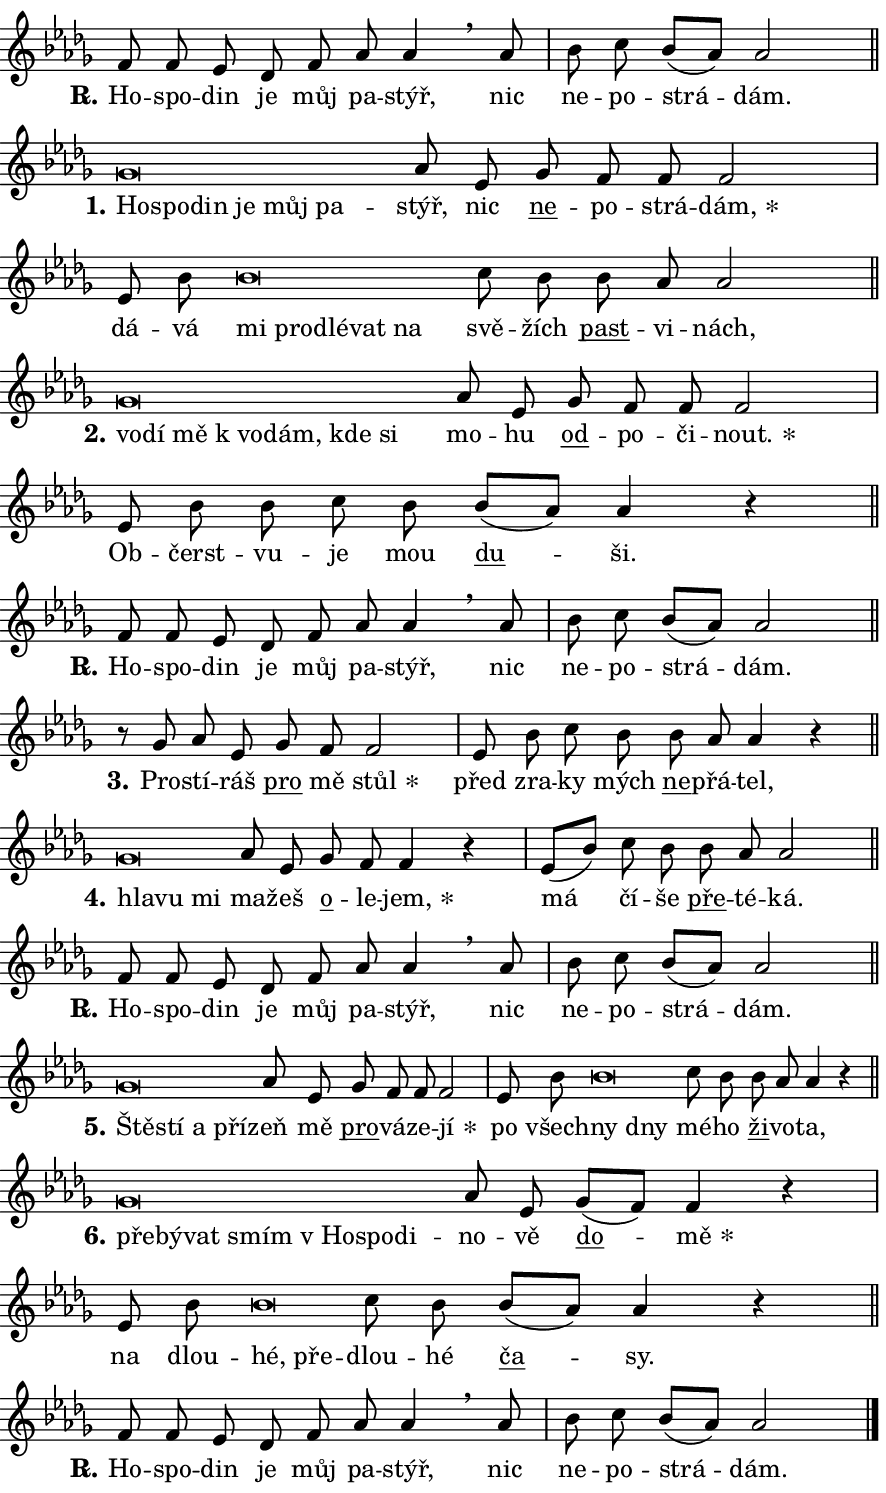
\version "2.24.0"
\header { tagline = "" }
\paper {
  indent = 0\cm
  top-margin = 0\cm
  right-margin = 0.13\cm % to fit lyric hyphens
  bottom-margin = 0\cm
  left-margin = 0\cm
  paper-width = 15\cm
  page-breaking = #ly:one-page-breaking
  system-system-spacing.basic-distance = #11
  score-system-spacing.basic-distance = #11
  ragged-last = ##f
}


%% Author: Thomas Morley
%% https://lists.gnu.org/archive/html/lilypond-user/2020-05/msg00002.html
#(define (line-position grob)
"Returns position of @var[grob} in current system:
   @code{'start}, if at first time-step
   @code{'end}, if at last time-step
   @code{'middle} otherwise
"
  (let* ((col (ly:item-get-column grob))
         (ln (ly:grob-object col 'left-neighbor))
         (rn (ly:grob-object col 'right-neighbor))
         (col-to-check-left (if (ly:grob? ln) ln col))
         (col-to-check-right (if (ly:grob? rn) rn col))
         (break-dir-left
           (and
             (ly:grob-property col-to-check-left 'non-musical #f)
             (ly:item-break-dir col-to-check-left)))
         (break-dir-right
           (and
             (ly:grob-property col-to-check-right 'non-musical #f)
             (ly:item-break-dir col-to-check-right))))
        (cond ((eqv? 1 break-dir-left) 'start)
              ((eqv? -1 break-dir-right) 'end)
              (else 'middle))))

#(define (tranparent-at-line-position vctor)
  (lambda (grob)
  "Relying on @code{line-position} select the relevant enry from @var{vctor}.
Used to determine transparency,"
    (case (line-position grob)
      ((end) (not (vector-ref vctor 0)))
      ((middle) (not (vector-ref vctor 1)))
      ((start) (not (vector-ref vctor 2))))))

noteHeadBreakVisibility =
#(define-music-function (break-visibility)(vector?)
"Makes @code{NoteHead}s transparent relying on @var{break-visibility}"
#{
  \override NoteHead.transparent =
    #(tranparent-at-line-position break-visibility)
#})

#(define delete-ledgers-for-transparent-note-heads
  (lambda (grob)
    "Reads whether a @code{NoteHead} is transparent.
If so this @code{NoteHead} is removed from @code{'note-heads} from
@var{grob}, which is supposed to be @code{LedgerLineSpanner}.
As a result ledgers are not printed for this @code{NoteHead}"
    (let* ((nhds-array (ly:grob-object grob 'note-heads))
           (nhds-list
             (if (ly:grob-array? nhds-array)
                 (ly:grob-array->list nhds-array)
                 '()))
           ;; Relies on the transparent-property being done before
           ;; Staff.LedgerLineSpanner.after-line-breaking is executed.
           ;; This is fragile ...
           (to-keep
             (remove
               (lambda (nhd)
                 (ly:grob-property nhd 'transparent #f))
               nhds-list)))
      ;; TODO find a better method to iterate over grob-arrays, similiar
      ;; to filter/remove etc for lists
      ;; For now rebuilt from scratch
      (set! (ly:grob-object grob 'note-heads)  '())
      (for-each
        (lambda (nhd)
          (ly:pointer-group-interface::add-grob grob 'note-heads nhd))
        to-keep))))

squashNotes = {
  \override NoteHead.X-extent = #'(-0.2 . 0.2)
  \override NoteHead.Y-extent = #'(-0.75 . 0)
  \override NoteHead.stencil =
    #(lambda (grob)
       (let ((pos (ly:grob-property grob 'staff-position)))
         (begin
           (if (< pos -7) (display "ERROR: Lower brevis then expected\n") (display ""))
           (if (<= pos -6) ly:text-interface::print ly:note-head::print))))
}
unSquashNotes = {
  \revert NoteHead.X-extent
  \revert NoteHead.Y-extent
  \revert NoteHead.stencil
}

hideNotes = \noteHeadBreakVisibility #begin-of-line-visible
unHideNotes = \noteHeadBreakVisibility #all-visible

% work-around for resetting accidentals
% https://lilypond.org/doc/v2.23/Documentation/notation/displaying-rhythms#unmetered-music
cadenzaMeasure = {
  \cadenzaOff
  \partial 1024 s1024
  \cadenzaOn
}

#(define-markup-command (accent layout props text) (markup?)
  "Underline accented syllable"
  (interpret-markup layout props
    #{\markup \override #'(offset . 4.3) \underline { #text }#}))

responsum = \markup \concat {
  "R" \hspace #-1.05 \path #0.1 #'((moveto 0 0.07) (lineto 0.9 0.8)) \hspace #0.05 "."
}

spaceSize = #0.6828661417322834 % exact space size for TeX Gyre Schola

\layout {
  \context {
    \Staff
    \remove "Time_signature_engraver"
    \override LedgerLineSpanner.after-line-breaking = #delete-ledgers-for-transparent-note-heads
  }
  \context {
    \Lyrics {
      \override LyricSpace.minimum-distance = \spaceSize
      \override LyricText.font-name = #"TeX Gyre Schola"
      \override LyricText.font-size = 1
      \override StanzaNumber.font-name = #"TeX Gyre Schola Bold"
      \override StanzaNumber.font-size = 1
    }
  }
  \context {
    \Score 
    \override NoteHead.text =
      #(lambda (grob) 
        (let ((pos (ly:grob-property grob 'staff-position)))
          #{\markup {
            \combine
              \halign #-0.55 \raise #(if (= pos -6) 0 0.5) \override #'(thickness . 2) \draw-line #'(3.2 . 0)
              \musicglyph "noteheads.sM1"
          }#}))
  }
}

% magnetic-lyrics.ily
%
%   written by
%     Jean Abou Samra <jean@abou-samra.fr>
%     Werner Lemberg <wl@gnu.org>
%
%   adapted by
%     Jiri Hon <jiri.hon@gmail.com>
%
% Version 2022-Apr-15

% https://www.mail-archive.com/lilypond-user@gnu.org/msg149350.html

#(define (Left_hyphen_pointer_engraver context)
   "Collect syllable-hyphen-syllable occurrences in lyrics and store
them in properties.  This engraver only looks to the left.  For
example, if the lyrics input is @code{foo -- bar}, it does the
following.

@itemize @bullet
@item
Set the @code{text} property of the @code{LyricHyphen} grob between
@q{foo} and @q{bar} to @code{foo}.

@item
Set the @code{left-hyphen} property of the @code{LyricText} grob with
text @q{foo} to the @code{LyricHyphen} grob between @q{foo} and
@q{bar}.
@end itemize

Use this auxiliary engraver in combination with the
@code{lyric-@/text::@/apply-@/magnetic-@/offset!} hook."
   (let ((hyphen #f)
         (text #f))
     (make-engraver
      (acknowledgers
       ((lyric-syllable-interface engraver grob source-engraver)
        (set! text grob)))
      (end-acknowledgers
       ((lyric-hyphen-interface engraver grob source-engraver)
        ;(when (not (grob::has-interface grob 'lyric-space-interface))
          (set! hyphen grob)));)
      ((stop-translation-timestep engraver)
       (when (and text hyphen)
         (ly:grob-set-object! text 'left-hyphen hyphen))
       (set! text #f)
       (set! hyphen #f)))))

#(define (lyric-text::apply-magnetic-offset! grob)
   "If the space between two syllables is less than the value in
property @code{LyricText@/.details@/.squash-threshold}, move the right
syllable to the left so that it gets concatenated with the left
syllable.

Use this function as a hook for
@code{LyricText@/.after-@/line-@/breaking} if the
@code{Left_@/hyphen_@/pointer_@/engraver} is active."
   (let ((hyphen (ly:grob-object grob 'left-hyphen #f)))
     (when hyphen
       (let ((left-text (ly:spanner-bound hyphen LEFT)))
         (when (grob::has-interface left-text 'lyric-syllable-interface)
           (let* ((common (ly:grob-common-refpoint grob left-text X))
                  (this-x-ext (ly:grob-extent grob common X))
                  (left-x-ext
                   (begin
                     ;; Trigger magnetism for left-text.
                     (ly:grob-property left-text 'after-line-breaking)
                     (ly:grob-extent left-text common X)))
                  ;; `delta` is the gap width between two syllables.
                  (delta (- (interval-start this-x-ext)
                            (interval-end left-x-ext)))
                  (details (ly:grob-property grob 'details))
                  (threshold (assoc-get 'squash-threshold details 0.2)))
             (when (< delta threshold)
               (let* (;; We have to manipulate the input text so that
                      ;; ligatures crossing syllable boundaries are not
                      ;; disabled.  For languages based on the Latin
                      ;; script this is essentially a beautification.
                      ;; However, for non-Western scripts it can be a
                      ;; necessity.
                      (lt (ly:grob-property left-text 'text))
                      (rt (ly:grob-property grob 'text))
                      (is-space (grob::has-interface hyphen 'lyric-space-interface))
                      (space (if is-space " " ""))
                      (extra-delta (if is-space spaceSize 0))
                      ;; Append new syllable.
                      (ltrt-space (if (and (string? lt) (string? rt))
                                (string-append lt space rt)
                                (make-concat-markup (list lt space rt))))
                      ;; Right-align `ltrt` to the right side.
                      (ltrt-space-markup (grob-interpret-markup
                               grob
                               (make-translate-markup
                                (cons (interval-length this-x-ext) 0)
                                (make-right-align-markup ltrt-space)))))
                 (begin
                   ;; Don't print `left-text`.
                   (ly:grob-set-property! left-text 'stencil #f)
                   ;; Set text and stencil (which holds all collected
                   ;; syllables so far) and shift it to the left.
                   (ly:grob-set-property! grob 'text ltrt-space)
                   (ly:grob-set-property! grob 'stencil ltrt-space-markup)
                   (ly:grob-translate-axis! grob (- (- delta extra-delta)) X))))))))))


#(define (lyric-hyphen::displace-bounds-first grob)
   ;; Make very sure this callback isn't triggered too early.
   (let ((left (ly:spanner-bound grob LEFT))
         (right (ly:spanner-bound grob RIGHT)))
     (ly:grob-property left 'after-line-breaking)
     (ly:grob-property right 'after-line-breaking)
     (ly:lyric-hyphen::print grob)))

squashThreshold = #0.4

\layout {
  \context {
    \Lyrics
    \consists #Left_hyphen_pointer_engraver
    \override LyricText.after-line-breaking =
      #lyric-text::apply-magnetic-offset!
    \override LyricHyphen.stencil = #lyric-hyphen::displace-bounds-first
    \override LyricText.details.squash-threshold = \squashThreshold
    \override LyricHyphen.minimum-distance = 0
    \override LyricHyphen.minimum-length = \squashThreshold
  }
}

squashText = \override LyricText.details.squash-threshold = 9999
unSquashText = \override LyricText.details.squash-threshold = \squashThreshold

leftText = \override LyricText.self-alignment-X = #LEFT
unLeftText = \revert LyricText.self-alignment-X

starOffset = #(lambda (grob) 
                (let ((x_offset (ly:self-alignment-interface::aligned-on-x-parent grob)))
                  (if (= x_offset 0) 0 (+ x_offset 1.2))))

star = #(define-music-function (syllable)(string?)
"Append star separator at the end of a syllable"
#{
  \once \override LyricText.X-offset = #starOffset
  \lyricmode { \markup {
    #syllable
    \override #'((font-name . "TeX Gyre Schola Bold")) \hspace #0.2 \lower #0.65 \larger "*"
  } }
#})

starAccent = #(define-music-function (syllable)(string?)
"Append star separator at the end of a syllable and make accent"
#{
  \once \override LyricText.X-offset = #starOffset
  \lyricmode { \markup {
    \accent #syllable
    \override #'((font-name . "TeX Gyre Schola Bold")) \hspace #0.2 \lower #0.65 \larger "*"
  } }
#})

breath = #(define-music-function (syllable)(string?)
"Append breathing indicator at the end of a syllable"
#{
  \lyricmode { \markup { #syllable "+" } }
#})

optionalBreath = #(define-music-function (syllable)(string?)
"Append optional breathing indicator at the end of a syllable"
#{
  \lyricmode { \markup { #syllable "(+)" } }
#})


\score {
    <<
        \new Voice = "melody" { \cadenzaOn \key des \major \relative { f'8 f es des f as as4 \breathe \bar "" as8 \cadenzaMeasure \bar "|" bes c bes[( as)] as2 \cadenzaMeasure \bar "||" \break } }
        \new Lyrics \lyricsto "melody" { \lyricmode { \set stanza = \responsum
Ho -- spo -- din je můj pa -- stýř, nic ne -- po -- strá -- dám. } }
    >>
    \layout {}
}

\score {
    <<
        \new Voice = "melody" { \cadenzaOn \key des \major \relative { \squashNotes ges'\breve*1/16 \hideNotes \breve*1/16 \bar "" \breve*1/16 \bar "" \breve*1/16 \bar "" \breve*1/16 \breve*1/16 \bar "" \unHideNotes \unSquashNotes as8 es \bar "" ges f f f2 \cadenzaMeasure \bar "|" es8 bes' \bar "" \squashNotes bes\breve*1/16 \hideNotes \breve*1/16 \bar "" \breve*1/16 \bar "" \breve*1/16 \breve*1/16 \bar "" \unHideNotes \unSquashNotes c8 bes \bar "" bes as as2 \cadenzaMeasure \bar "||" \break } }
        \new Lyrics \lyricsto "melody" { \lyricmode { \set stanza = "1."
\leftText Ho -- \squashText spo -- din je můj pa -- \unLeftText \unSquashText stýř, nic \markup \accent ne -- po -- strá -- \star dám, dá -- vá \leftText mi \squashText pro -- dlé -- vat na \unLeftText \unSquashText svě -- žích \markup \accent past -- vi -- nách, } }
    >>
    \layout {}
}

\score {
    <<
        \new Voice = "melody" { \cadenzaOn \key des \major \relative { \squashNotes ges'\breve*1/16 \hideNotes \breve*1/16 \bar "" \breve*1/16 \bar "" \breve*1/16 \bar "" \breve*1/16 \bar "" \breve*1/16 \breve*1/16 \bar "" \unHideNotes \unSquashNotes as8 es \bar "" ges f f f2 \cadenzaMeasure \bar "|" es8 bes' \bar "" bes c8 bes \bar "" bes[( as)] as4 r \cadenzaMeasure \bar "||" \break } }
        \new Lyrics \lyricsto "melody" { \lyricmode { \set stanza = "2."
\leftText vo -- \squashText dí mě "k vo" -- dám, kde si \unLeftText \unSquashText mo -- hu \markup \accent od -- po -- či -- \star nout. Ob -- čerst -- vu -- je mou \markup \accent du -- ši. } }
    >>
    \layout {}
}

\score {
    <<
        \new Voice = "melody" { \cadenzaOn \key des \major \relative { f'8 f es des f as as4 \breathe \bar "" as8 \cadenzaMeasure \bar "|" bes c bes[( as)] as2 \cadenzaMeasure \bar "||" \break } }
        \new Lyrics \lyricsto "melody" { \lyricmode { \set stanza = \responsum
Ho -- spo -- din je můj pa -- stýř, nic ne -- po -- strá -- dám. } }
    >>
    \layout {}
}

\score {
    <<
        \new Voice = "melody" { \cadenzaOn \key des \major \relative { r8 ges' as8 es \bar "" ges f f2 \cadenzaMeasure \bar "|" es8 bes'8 c8 bes \bar "" bes as as4 r \cadenzaMeasure \bar "||" \break } }
        \new Lyrics \lyricsto "melody" { \lyricmode { \set stanza = "3."
Pro -- stí -- ráš \markup \accent pro mě \star stůl před zra -- ky mých \markup \accent ne -- přá -- tel, } }
    >>
    \layout {}
}

\score {
    <<
        \new Voice = "melody" { \cadenzaOn \key des \major \relative { \squashNotes ges'\breve*1/16 \hideNotes \breve*1/16 \breve*1/16 \bar "" \unHideNotes \unSquashNotes as8 es \bar "" ges f f4 r \cadenzaMeasure \bar "|" es8[( bes')] c8 bes \bar "" bes as as2 \cadenzaMeasure \bar "||" \break } }
        \new Lyrics \lyricsto "melody" { \lyricmode { \set stanza = "4."
\leftText hla -- \squashText vu mi \unLeftText \unSquashText ma -- žeš \markup \accent o -- le -- \star jem, má čí -- še \markup \accent pře -- té -- ká. } }
    >>
    \layout {}
}

\score {
    <<
        \new Voice = "melody" { \cadenzaOn \key des \major \relative { f'8 f es des f as as4 \breathe \bar "" as8 \cadenzaMeasure \bar "|" bes c bes[( as)] as2 \cadenzaMeasure \bar "||" \break } }
        \new Lyrics \lyricsto "melody" { \lyricmode { \set stanza = \responsum
Ho -- spo -- din je můj pa -- stýř, nic ne -- po -- strá -- dám. } }
    >>
    \layout {}
}

\score {
    <<
        \new Voice = "melody" { \cadenzaOn \key des \major \relative { \squashNotes ges'\breve*1/16 \hideNotes \breve*1/16 \bar "" \breve*1/16 \breve*1/16 \bar "" \unHideNotes \unSquashNotes as8 es \bar "" ges f f f2 \cadenzaMeasure \bar "|" es8 bes' \bar "" \squashNotes bes\breve*1/16 \hideNotes \breve*1/16 \bar "" \unHideNotes \unSquashNotes c8 bes \bar "" bes as as4 r \cadenzaMeasure \bar "||" \break } }
        \new Lyrics \lyricsto "melody" { \lyricmode { \set stanza = "5."
\leftText Ště -- \squashText stí a pří -- \unLeftText \unSquashText zeň mě \markup \accent pro -- vá -- ze -- \star jí po všech -- \leftText ny \squashText dny \unLeftText \unSquashText mé -- ho \markup \accent ži -- vo -- ta, } }
    >>
    \layout {}
}

\score {
    <<
        \new Voice = "melody" { \cadenzaOn \key des \major \relative { \squashNotes ges'\breve*1/16 \hideNotes \breve*1/16 \bar "" \breve*1/16 \bar "" \breve*1/16 \bar "" \breve*1/16 \bar "" \breve*1/16 \breve*1/16 \bar "" \unHideNotes \unSquashNotes as8 es \bar "" ges[( f)] f4 r \cadenzaMeasure \bar "|" es8 bes' \bar "" \squashNotes bes\breve*1/16 \hideNotes \breve*1/16 \bar "" \unHideNotes \unSquashNotes c8 bes \bar "" bes[( as)] as4 r \cadenzaMeasure \bar "||" \break } }
        \new Lyrics \lyricsto "melody" { \lyricmode { \set stanza = "6."
\leftText pře -- \squashText bý -- vat smím "v Ho" -- spo -- di -- \unLeftText \unSquashText no -- vě \markup \accent do -- \star mě na dlou -- \leftText hé, \squashText pře -- \unLeftText \unSquashText dlou -- hé \markup \accent ča -- sy. } }
    >>
    \layout {}
}

\score {
    <<
        \new Voice = "melody" { \cadenzaOn \key des \major \relative { f'8 f es des f as as4 \breathe \bar "" as8 \cadenzaMeasure \bar "|" bes c bes[( as)] as2 \cadenzaMeasure \bar "||" \break } \bar "|." }
        \new Lyrics \lyricsto "melody" { \lyricmode { \set stanza = \responsum
Ho -- spo -- din je můj pa -- stýř, nic ne -- po -- strá -- dám. } }
    >>
    \layout {}
}
